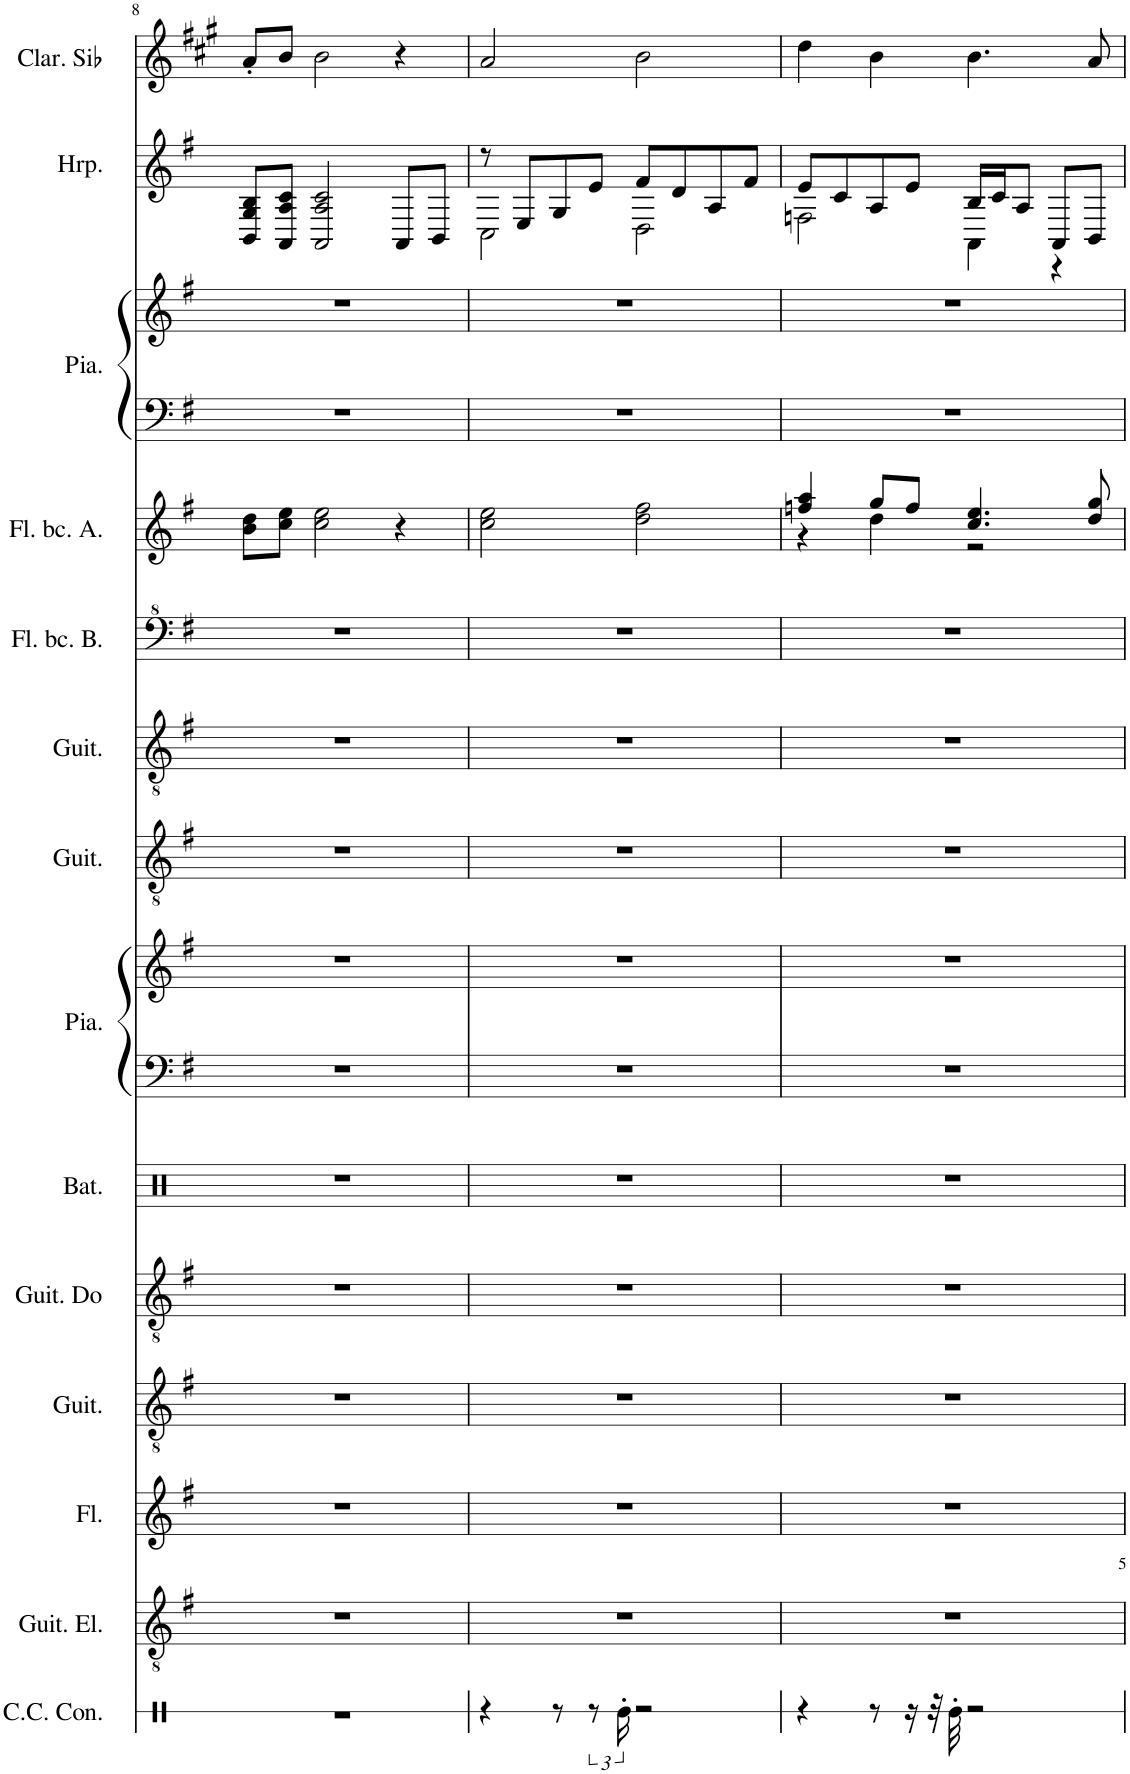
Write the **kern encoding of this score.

**kern	**kern	**kern	**kern	**kern	**kern	**kern	**kern	**kern	**kern	**kern	**kern	**kern	**kern	**kern	**kern
*part14	*part13	*part12	*part11	*part10	*part9	*part8	*part8	*part7	*part6	*part5	*part4	*part3	*part3	*part2	*part1
*staff16	*staff15	*staff14	*staff13	*staff12	*staff11	*staff10	*staff9	*staff8	*staff7	*staff6	*staff5	*staff4	*staff3	*staff2	*staff1
*I"Caisse claire de concert, Guitar Fret Noise	*I"Guitare électrique, Distortion Guitar	*I"Flûte	*I"Guitare acoustique, Acoustic Guitar (steel)	*I"Guitare Contra, Electric Guitar (muted)	*I"Batterie, Drums	*I"Piano	*	*I"Guitare acoustique, Acoustic Guitar (steel)	*I"Guitare acoustique, Electric Guitar (muted)	*I"Flûte à bec Basse, Recorder	*I"Flûte à bec Alto, Recorder	*I"Piano	*	*I"Harpe	*I"Clarinette en Sib
*I'C.C. Con.	*I'Guit. El.	*I'Fl.	*I'Guit.	*	*I'Bat.	*I'Pia.	*	*I'Guit.	*I'Guit.	*I'Fl. bc. B.	*I'Fl. bc. A.	*I'Pia.	*	*I'Hrp.	*I'Clar. Sib
!!LO:PB:g=z
*clefX	*clefGv2	*clefG2	*clefGv2	*clefGv2	*clefX	*clefF4	*clefG2	*clefGv2	*clefGv2	*clefF^4	*clefG2	*clefF4	*clefG2	*clefG2	*clefG2
*	*	*	*	*	*	*	*	*	*	*	*	*	*	*	*Trd1c2
*k[f#]	*k[f#]	*k[f#]	*k[f#]	*k[f#]	*k[]	*k[f#]	*k[f#]	*k[f#]	*k[f#]	*k[f#]	*k[f#]	*k[f#]	*k[f#]	*k[f#]	*k[f#c#g#]
*M4/4	*M4/4	*M4/4	*M4/4	*M4/4	*M4/4	*M4/4	*M4/4	*M4/4	*M4/4	*M4/4	*M4/4	*M4/4	*M4/4	*M4/4	*M4/4
=8	=8	=8	=8	=8	=8	=8	=8	=8	=8	=8	=8	=8	=8	=8	=8
1r	1r	1r	1r	1r	1r	1r	1r	1r	1r	1r	8b\ 8dd\L	1r	1r	8BB/ 8G/ 8B/L	8a'/L
.	.	.	.	.	.	.	.	.	.	.	8cc\ 8ee\J	.	.	8AA/ 8A/ 8c/J	8b/J
.	.	.	.	.	.	.	.	.	.	.	2cc\ 2ee\	.	.	2AA/ 2A/ 2c/	2b\
.	.	.	.	.	.	.	.	.	.	.	4r	.	.	8AA/L	4r
.	.	.	.	.	.	.	.	.	.	.	.	.	.	8BB/J	.
=9	=9	=9	=9	=9	=9	=9	=9	=9	=9	=9	=9	=9	=9	=9	=9
*	*	*	*	*	*	*	*	*	*	*	*	*	*	*^	*
4r	1r	1r	1r	1r	1r	1r	1r	1r	1r	1r	2cc\ 2ee\	1r	1r	8r	2C\	2a/
.	.	.	.	.	.	.	.	.	.	.	.	.	.	8E/L	.	.
8r	.	.	.	.	.	.	.	.	.	.	.	.	.	8G/	.	.
12r	.	.	.	.	.	.	.	.	.	.	.	.	.	8e/J	.	.
24Re'\	.	.	.	.	.	.	.	.	.	.	.	.	.	.	.	.
2r	.	.	.	.	.	.	.	.	.	.	2dd\ 2ff#\	.	.	8f#/L	2D\	2b\
.	.	.	.	.	.	.	.	.	.	.	.	.	.	8d/	.	.
.	.	.	.	.	.	.	.	.	.	.	.	.	.	8A/	.	.
.	.	.	.	.	.	.	.	.	.	.	.	.	.	8f#/J	.	.
=10	=10	=10	=10	=10	=10	=10	=10	=10	=10	=10	=10	=10	=10	=10	=10	=10
*	*	*	*	*	*	*	*	*	*	*	*^	*	*	*	*	*
4r	1r	1r	1r	1r	1r	1r	1r	1r	1r	1r	4ffn/ 4aa/	4r	1r	1r	8e/L	2Fn\	4dd\
.	.	.	.	.	.	.	.	.	.	.	.	.	.	.	8c/	.	.
8r	.	.	.	.	.	.	.	.	.	.	8gg/L	4dd\	.	.	8A/	.	4b\
16r	.	.	.	.	.	.	.	.	.	.	8ff/J	.	.	.	8e/J	.	.
32r	.	.	.	.	.	.	.	.	.	.	.	.	.	.	.	.	.
32Re'\	.	.	.	.	.	.	.	.	.	.	.	.	.	.	.	.	.
2r	.	.	.	.	.	.	.	.	.	.	4.cc/ 4.ee/	2r	.	.	16B/LL	4AA\	4.b\
.	.	.	.	.	.	.	.	.	.	.	.	.	.	.	16c/J	.	.
.	.	.	.	.	.	.	.	.	.	.	.	.	.	.	8A/J	.	.
.	.	.	.	.	.	.	.	.	.	.	.	.	.	.	8AA/L	4r	.
.	.	.	.	.	.	.	.	.	.	.	8dd/ 8gg/	.	.	.	8BB/J	.	8a/
*	*	*	*	*	*	*	*	*	*	*	*v	*v	*	*	*v	*v	*
=	=	=	=	=	=	=	=	=	=	=	=	=	=	=	=
*-	*-	*-	*-	*-	*-	*-	*-	*-	*-	*-	*-	*-	*-	*-	*-
